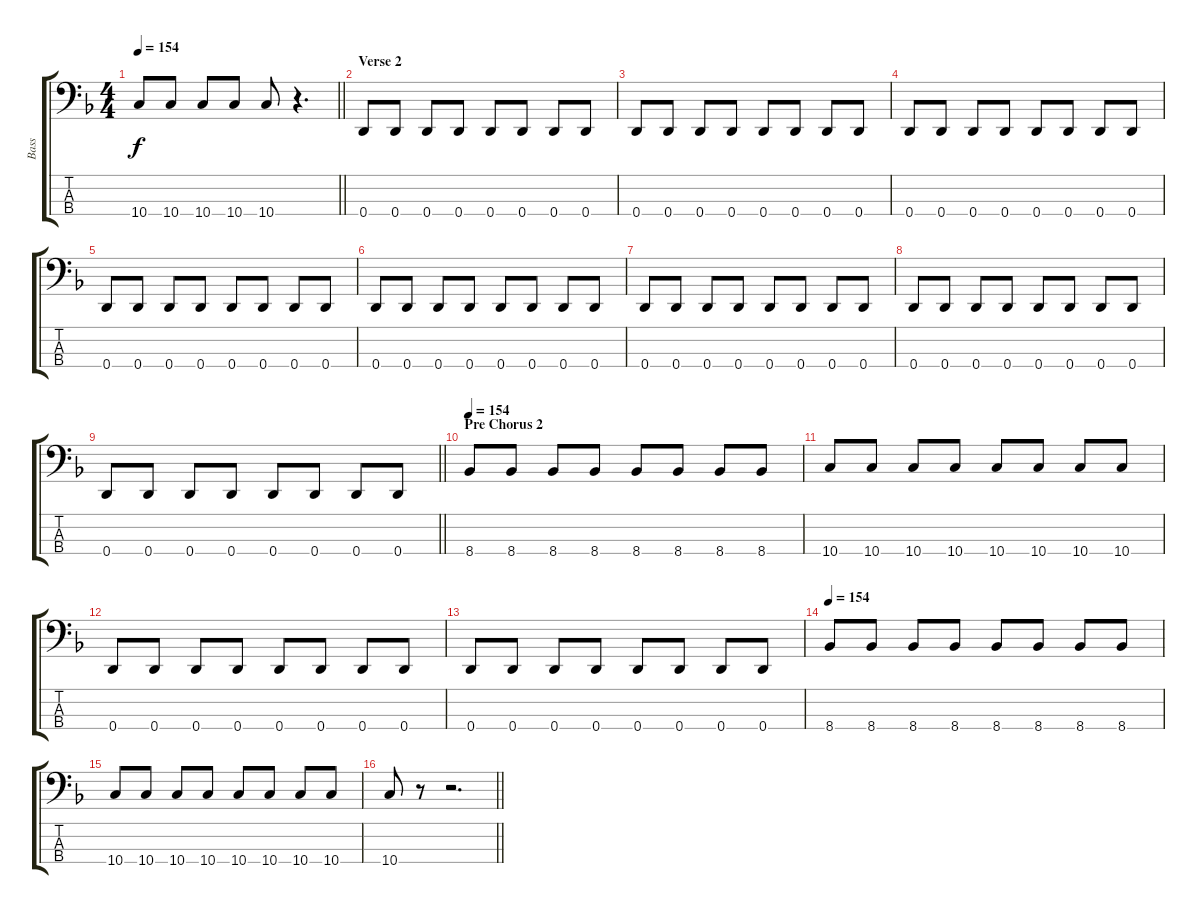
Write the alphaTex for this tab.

\track ("Bass" "Bass") {instrument electricbasspick}
\staff {score tabs}
\tuning (G2 D2 A1 D1) {hide}
\ts (4 4)
\tempo 154
\clef f4
\barLineRight lightlight
\ks f
10.4.8{dy f} 10.4.8 10.4.8 10.4.8 10.4.8 r.4{d} |
\section ("" "Verse 2")
0.4.8 0.4.8 0.4.8 0.4.8 0.4.8 0.4.8 0.4.8 0.4.8 |
0.4.8 0.4.8 0.4.8 0.4.8 0.4.8 0.4.8 0.4.8 0.4.8 |
0.4.8 0.4.8 0.4.8 0.4.8 0.4.8 0.4.8 0.4.8 0.4.8 |
0.4.8 0.4.8 0.4.8 0.4.8 0.4.8 0.4.8 0.4.8 0.4.8 |
0.4.8 0.4.8 0.4.8 0.4.8 0.4.8 0.4.8 0.4.8 0.4.8 |
0.4.8 0.4.8 0.4.8 0.4.8 0.4.8 0.4.8 0.4.8 0.4.8 |
0.4.8 0.4.8 0.4.8 0.4.8 0.4.8 0.4.8 0.4.8 0.4.8 |
\barLineRight lightlight
0.4.8 0.4.8 0.4.8 0.4.8 0.4.8 0.4.8 0.4.8 0.4.8 |
\section ("" "Pre Chorus 2")
\tempo 154
8.4.8 8.4.8 8.4.8 8.4.8 8.4.8 8.4.8 8.4.8 8.4.8 |
10.4.8 10.4.8 10.4.8 10.4.8 10.4.8 10.4.8 10.4.8 10.4.8 |
0.4.8 0.4.8 0.4.8 0.4.8 0.4.8 0.4.8 0.4.8 0.4.8 |
0.4.8 0.4.8 0.4.8 0.4.8 0.4.8 0.4.8 0.4.8 0.4.8 |
\tempo 154
8.4.8 8.4.8 8.4.8 8.4.8 8.4.8 8.4.8 8.4.8 8.4.8 |
10.4.8 10.4.8 10.4.8 10.4.8 10.4.8 10.4.8 10.4.8 10.4.8 |
\barLineRight lightlight
10.4.8 r.8 r.2{d}
